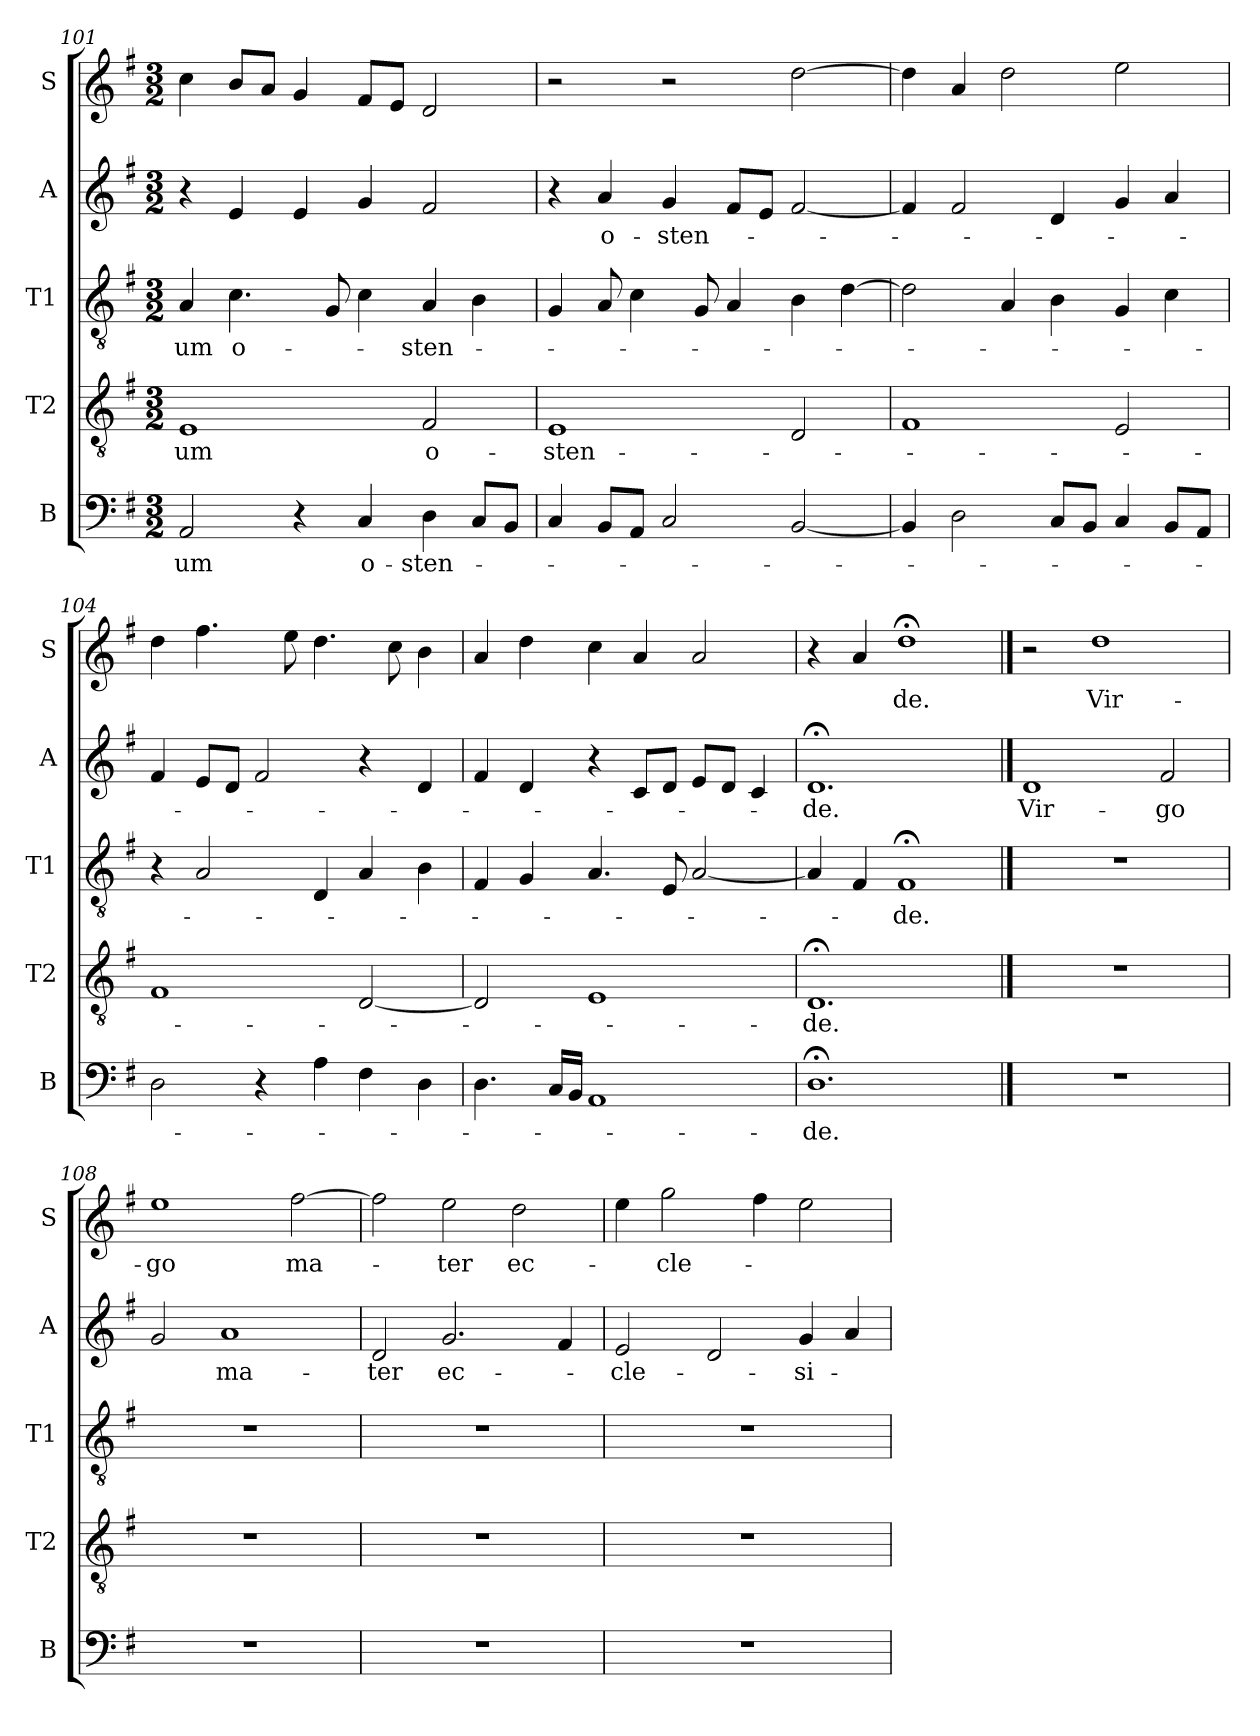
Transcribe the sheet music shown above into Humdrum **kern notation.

**kern	**text	**kern	**text	**kern	**text	**kern	**text	**kern	**text
*part5	*part5	*part4	*part4	*part3	*part3	*part2	*part2	*part1	*part1
*staff5	*staff5	*staff4	*staff4	*staff3	*staff3	*staff2	*staff2	*staff1	*staff1
*I"B	*	*I"T2	*	*I"T1	*	*I"A	*	*I"S	*
*I'B	*	*I'T2	*	*I'T1	*	*I'A	*	*I'S	*
*clefF4	*	*clefGv2	*	*clefGv2	*	*clefG2	*	*clefG2	*
*k[f#]	*	*k[f#]	*	*k[f#]	*	*k[f#]	*	*k[f#]	*
*M3/2	*	*M3/2	*	*M3/2	*	*M3/2	*	*M3/2	*
=101	=101	=101	=101	=101	=101	=101	=101	=101	=101
!	!LO:LY:b	!	!LO:LY:b	!	!LO:LY:b	!	!	!	!
2AA/	-um	1E	-um	4A/	-um	4r	.	4cc\	.
!	!	!	!	!	!LO:LY:b	!	!	!	!
.	.	.	.	4.c\	o-	4e/	.	8b/L	.
.	.	.	.	.	.	.	.	8a/J	.
4r	.	.	.	.	.	4e/	.	4g/	.
.	.	.	.	8G/	.	.	.	.	.
!	!LO:LY:b	!	!	!	!	!	!	!	!
4C/	o-	.	.	4c\	.	4g/	.	8f#/L	.
.	.	.	.	.	.	.	.	8e/J	.
!	!LO:LY:b	!	!LO:LY:b	!	!LO:LY:b	!	!	!	!
4D\	-sten-	2F#/	o-	4A/	-sten-	2f#/	.	2d/	.
8C/L	.	.	.	4B\	.	.	.	.	.
8BB/J	.	.	.	.	.	.	.	.	.
=102	=102	=102	=102	=102	=102	=102	=102	=102	=102
!	!	!	!LO:LY:b	!	!	!	!	!	!
4C/	.	1E	-sten-	4G/	.	4r	.	2r	.
!	!	!	!	!	!	!	!LO:LY:b	!	!
8BB/L	.	.	.	8A/	.	4a/	o-	.	.
8AA/J	.	.	.	4c\	.	.	.	.	.
!	!	!	!	!	!	!	!LO:LY:b	!	!
2C/	.	.	.	.	.	4g/	-sten-	2r	.
.	.	.	.	8G/	.	.	.	.	.
.	.	.	.	4A/	.	8f#/L	.	.	.
.	.	.	.	.	.	8e/J	.	.	.
[2BB/	.	2D/	.	4B\	.	[2f#/	.	[2dd\	.
.	.	.	.	[4d\	.	.	.	.	.
!!LO:LB:g=z
=103	=103	=103	=103	=103	=103	=103	=103	=103	=103
4BB/]	.	1F#	.	2d\]	.	4f#/]	.	4dd\]	.
2D\	.	.	.	.	.	2f#/	.	4a/	.
.	.	.	.	4A/	.	.	.	2dd\	.
8C/L	.	.	.	4B\	.	4d/	.	.	.
8BB/J	.	.	.	.	.	.	.	.	.
4C/	.	2E/	.	4G/	.	4g/	.	2ee\	.
8BB/L	.	.	.	4c\	.	4a/	.	.	.
8AA/J	.	.	.	.	.	.	.	.	.
=104	=104	=104	=104	=104	=104	=104	=104	=104	=104
2D\	.	1F#	.	4r	.	4f#/	.	4dd\	.
.	.	.	.	2A/	.	8e/L	.	4.ff#\	.
.	.	.	.	.	.	8d/J	.	.	.
4r	.	.	.	.	.	2f#/	.	.	.
.	.	.	.	.	.	.	.	8ee\	.
4A\	.	.	.	4D/	.	.	.	4.dd\	.
4F#\	.	[2D/	.	4A/	.	4r	.	.	.
.	.	.	.	.	.	.	.	8cc\	.
4D\	.	.	.	4B\	.	4d/	.	4b\	.
=105	=105	=105	=105	=105	=105	=105	=105	=105	=105
4.D\	.	2D/]	.	4F#/	.	4f#/	.	4a/	.
.	.	.	.	4G/	.	4d/	.	4dd\	.
16C/LL	.	.	.	.	.	.	.	.	.
16BB/JJ	.	.	.	.	.	.	.	.	.
1AA	.	1E	.	4.A/	.	4r	.	4cc\	.
.	.	.	.	.	.	8c/L	.	4a/	.
.	.	.	.	8E/	.	8d/J	.	.	.
.	.	.	.	[2A/	.	8e/L	.	2a/	.
.	.	.	.	.	.	8d/J	.	.	.
.	.	.	.	.	.	4c/	.	.	.
=106	=106	=106	=106	=106	=106	=106	=106	=106	=106
!	!LO:LY:b	!	!LO:LY:b	!	!	!	!LO:LY:b	!	!
1.D;<	-de.	1.D;<	-de.	4A/]	.	1.d;<	-de.	4r	.
.	.	.	.	4F#/	.	.	.	4a/	.
!	!	!	!	!	!LO:LY:b	!	!	!	!LO:LY:b
.	.	.	.	1F#;<	-de.	.	.	1dd;<	-de.
==107	==107	==107	==107	==107	==107	==107	==107	==107	==107
!	!	!	!	!	!	!	!LO:LY:b	!	!
1.r	.	1.r	.	1.r	.	1d	Vir-	2r	.
!	!	!	!	!	!	!	!	!	!LO:LY:b
.	.	.	.	.	.	.	.	1dd	Vir-
!	!	!	!	!	!	!	!LO:LY:b	!	!
.	.	.	.	.	.	2f#/	-go	.	.
!!LO:LB:g=z
=108	=108	=108	=108	=108	=108	=108	=108	=108	=108
!	!	!	!	!	!	!	!	!	!LO:LY:b
1.r	.	1.r	.	1.r	.	2g/	.	1ee	-go
!	!	!	!	!	!	!	!LO:LY:b	!	!
.	.	.	.	.	.	1a	ma-	.	.
!	!	!	!	!	!	!	!	!	!LO:LY:b
.	.	.	.	.	.	.	.	[2ff#\	ma-
=109	=109	=109	=109	=109	=109	=109	=109	=109	=109
!	!	!	!	!	!	!	!LO:LY:b	!	!
1.r	.	1.r	.	1.r	.	2d/	-ter	2ff#\]	.
!	!	!	!	!	!	!	!LO:LY:b	!	!LO:LY:b
.	.	.	.	.	.	2.g/	ec-	2ee\	-ter
!	!	!	!	!	!	!	!	!	!LO:LY:b
.	.	.	.	.	.	.	.	2dd\	ec-
.	.	.	.	.	.	4f#/	.	.	.
=110	=110	=110	=110	=110	=110	=110	=110	=110	=110
!	!	!	!	!	!	!	!LO:LY:b	!	!
1.r	.	1.r	.	1.r	.	2e/	-cle-	4ee\	.
!	!	!	!	!	!	!	!	!	!LO:LY:b
.	.	.	.	.	.	.	.	2gg\	-cle-
.	.	.	.	.	.	2d/	.	.	.
.	.	.	.	.	.	.	.	4ff#\	.
!	!	!	!	!	!	!	!LO:LY:b	!	!
.	.	.	.	.	.	4g/	-si-	2ee\	.
.	.	.	.	.	.	4a/	.	.	.
=	=	=	=	=	=	=	=	=	=
*-	*-	*-	*-	*-	*-	*-	*-	*-	*-
